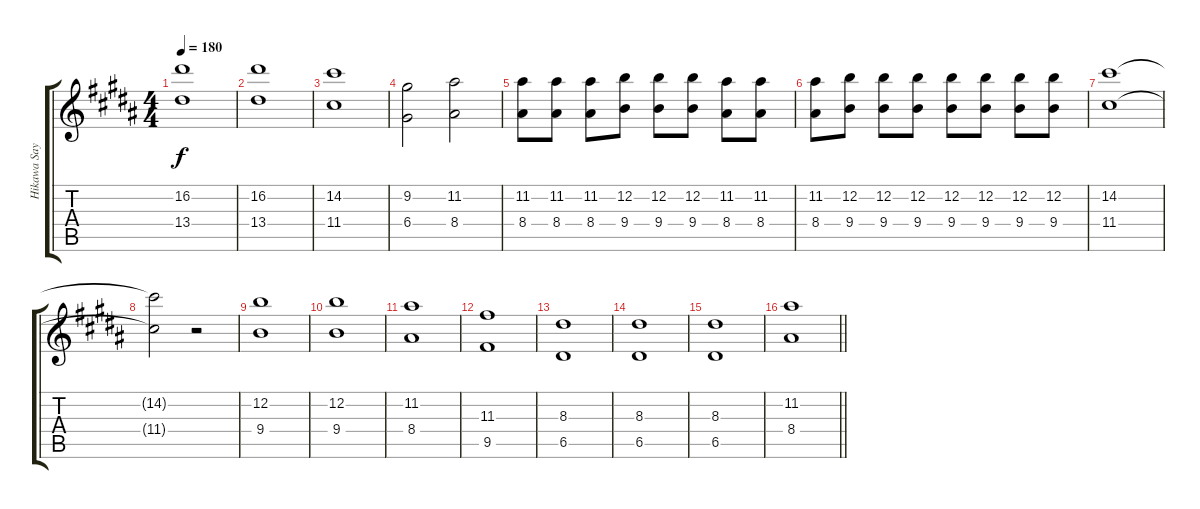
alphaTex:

\track ("Hikawa Sayo" "Hikawa Say") {instrument distortionguitar}
\staff {score tabs}
\tuning (E4 B3 G3 D3 A2 D2) {hide}
\ts (4 4)
\tempo 180
\clef g2
\ks b
(16.2 13.4).1{dy f} |
(16.2 13.4).1 |
(14.2 11.4).1 |
(9.2 6.4).2 (11.2 8.4).2 |
(11.2 8.4).8 (11.2 8.4).8 (11.2 8.4).8 (12.2 9.4).8 (12.2 9.4).8 (12.2 9.4).8 (11.2 8.4).8 (11.2 8.4).8 |
(11.2 8.4).8 (12.2 9.4).8 (12.2 9.4).8 (12.2 9.4).8 (12.2 9.4).8 (12.2 9.4).8 (12.2 9.4).8 (12.2 9.4).8 |
(14.2 11.4).1 |
(14.2{t} 11.4{t}).2 r.2 |
(12.2 9.4).1 |
(12.2 9.4).1 |
(11.2 8.4).1 |
(11.3 9.5).1 |
(8.3 6.5).1 |
(8.3 6.5).1 |
(8.3 6.5).1 |
\barLineRight lightlight
(11.2 8.4).1
